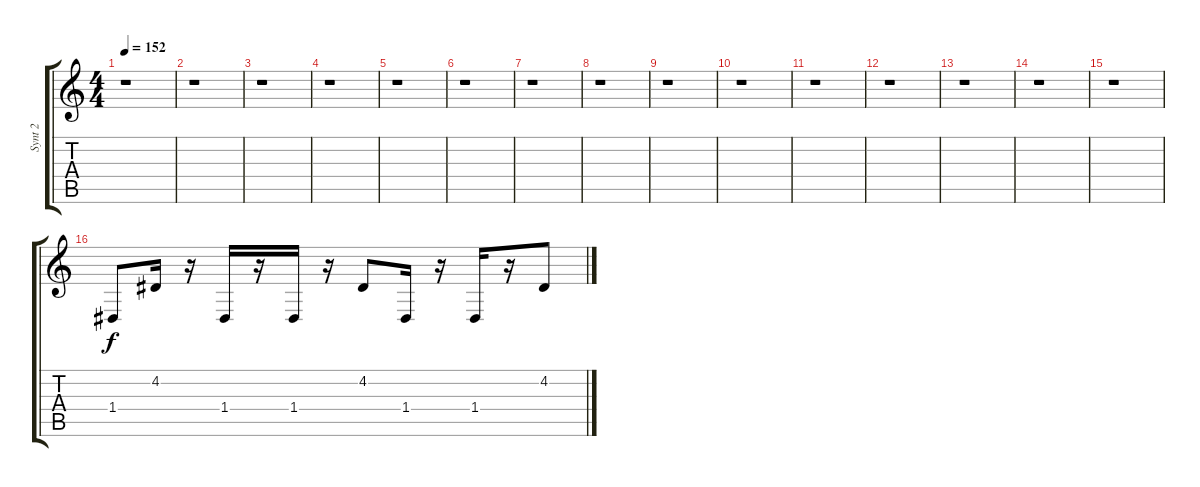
\track ("Synt 2" "Synt 2") {instrument lead2sawtooth}
\staff {score tabs}
\tuning (E4 B3 G3 D3 A2 E2) {hide}
\ts (4 4)
\tempo 152
\clef g2
\ks c
r.1{dy f} |
r.1 |
r.1 |
r.1 |
r.1 |
r.1 |
r.1 |
r.1 |
r.1 |
r.1 |
r.1 |
r.1 |
r.1 |
r.1 |
r.1 |
1.4.8 4.2.16 r.16 1.4.16 r.16 1.4.16 r.16 4.2.8 1.4.16 r.16 1.4.16 r.16 4.2.8
